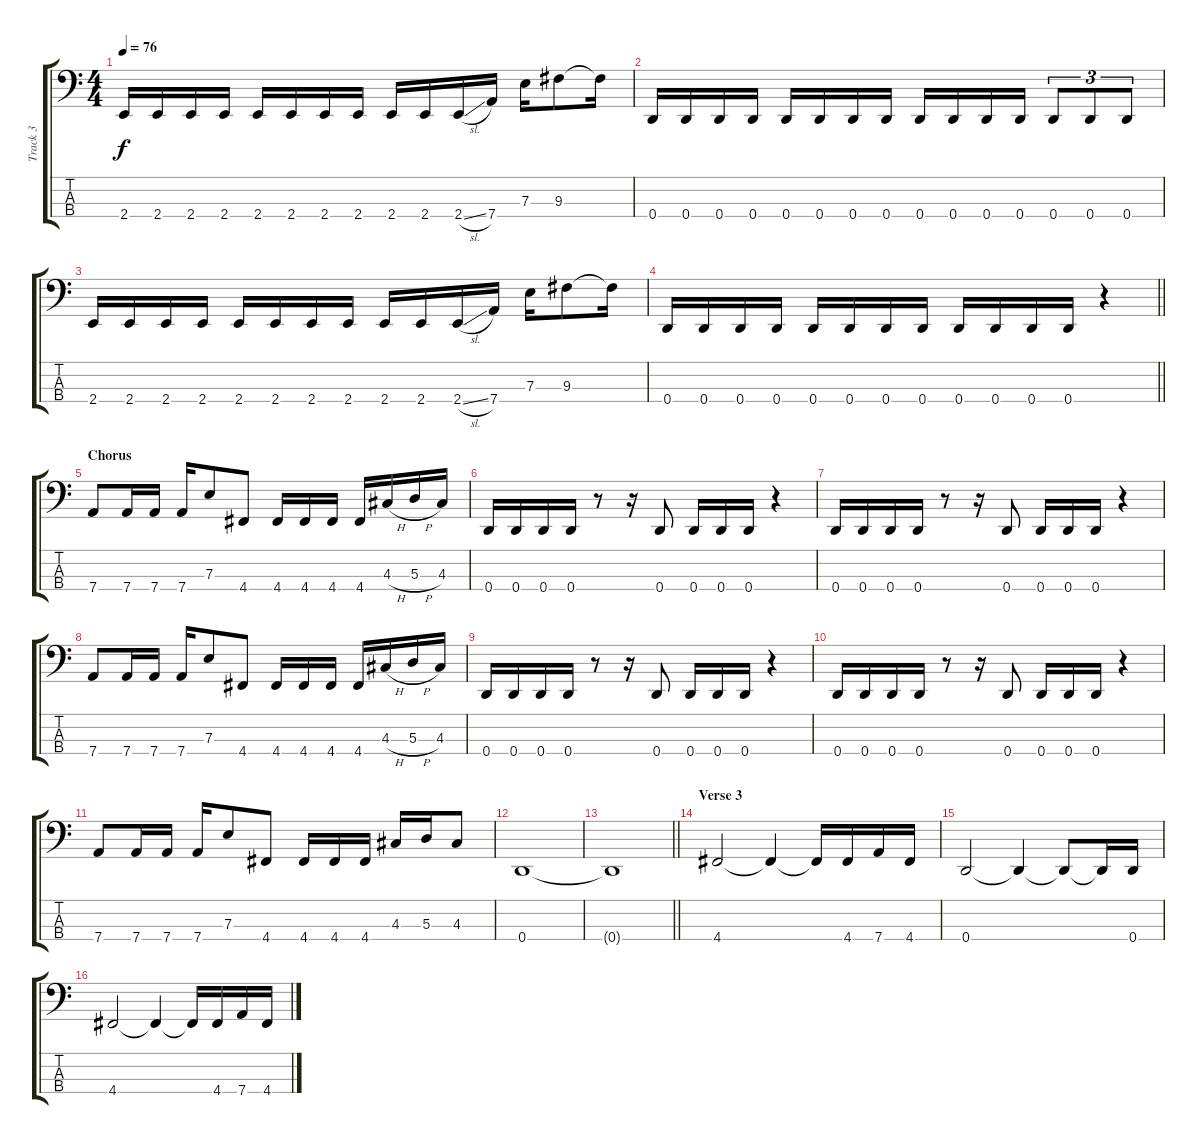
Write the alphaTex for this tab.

\track ("Track 3" "Track 3") {instrument electricbasspick}
\staff {score tabs}
\tuning (G2 D2 A1 D1) {hide}
\ts (4 4)
\tempo 76
\clef f4
\ks c
2.4.16{dy f} 2.4.16 2.4.16 2.4.16 2.4.16 2.4.16 2.4.16 2.4.16 2.4.16 2.4.16 2.4{sl}.16 7.4.16 7.3.16 9.3.8 9.3{t}.16 |
0.4.16 0.4.16 0.4.16 0.4.16 0.4.16 0.4.16 0.4.16 0.4.16 0.4.16 0.4.16 0.4.16 0.4.16 0.4.8{tu (3 2)} 0.4.8{tu (3 2)} 0.4.8{tu (3 2)} |
2.4.16 2.4.16 2.4.16 2.4.16 2.4.16 2.4.16 2.4.16 2.4.16 2.4.16 2.4.16 2.4{sl}.16 7.4.16 7.3.16 9.3.8 9.3{t}.16 |
\barLineRight lightlight
0.4.16 0.4.16 0.4.16 0.4.16 0.4.16 0.4.16 0.4.16 0.4.16 0.4.16 0.4.16 0.4.16 0.4.16 r.4 |
\section ("" "Chorus")
7.4.8 7.4.16 7.4.16 7.4.16 7.3.8 4.4.8 4.4.16 4.4.16 4.4.16 4.4.16 4.3{h}.16 5.3{h}.16 4.3.16 |
0.4.16 0.4.16 0.4.16 0.4.16 r.8 r.16 0.4.8 0.4.16 0.4.16 0.4.16 r.4 |
0.4.16 0.4.16 0.4.16 0.4.16 r.8 r.16 0.4.8 0.4.16 0.4.16 0.4.16 r.4 |
7.4.8 7.4.16 7.4.16 7.4.16 7.3.8 4.4.8 4.4.16 4.4.16 4.4.16 4.4.16 4.3{h}.16 5.3{h}.16 4.3.16 |
0.4.16 0.4.16 0.4.16 0.4.16 r.8 r.16 0.4.8 0.4.16 0.4.16 0.4.16 r.4 |
0.4.16 0.4.16 0.4.16 0.4.16 r.8 r.16 0.4.8 0.4.16 0.4.16 0.4.16 r.4 |
7.4.8 7.4.16 7.4.16 7.4.16 7.3.8 4.4.8 4.4.16 4.4.16 4.4.16 4.3.16 5.3.16 4.3.8 |
0.4.1 |
\barLineRight lightlight
0.4{t}.1 |
\section ("" "Verse 3")
4.4.2 4.4{t}.4 4.4{t}.16 4.4.16 7.4.16 4.4.16 |
0.4.2 0.4{t}.4 0.4{t}.8 0.4{t}.16 0.4.16 |
4.4.2 4.4{t}.4 4.4{t}.16 4.4.16 7.4.16 4.4.16
